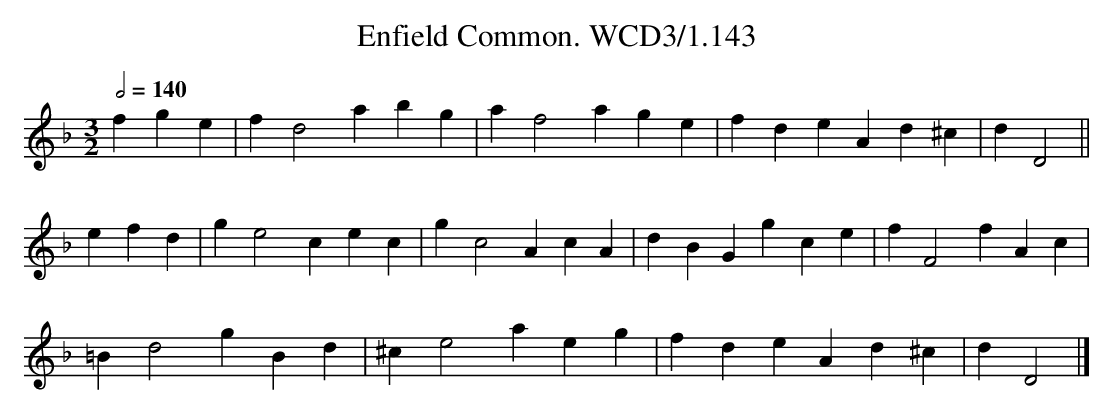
X:1
T:Enfield Common. WCD3/1.143
M:3/2
L:1/4
Q:1/2=140
K:Dm
f ge|f d2 a bg|a f2 a ge|fd eA d^c|d D2||
e fd|g e2 cec|g c2 A cA|dB Gg ce|f F2 fA c|
=B d2 g Bd|^c e2 a eg|fd eA d^c|d D2|]
